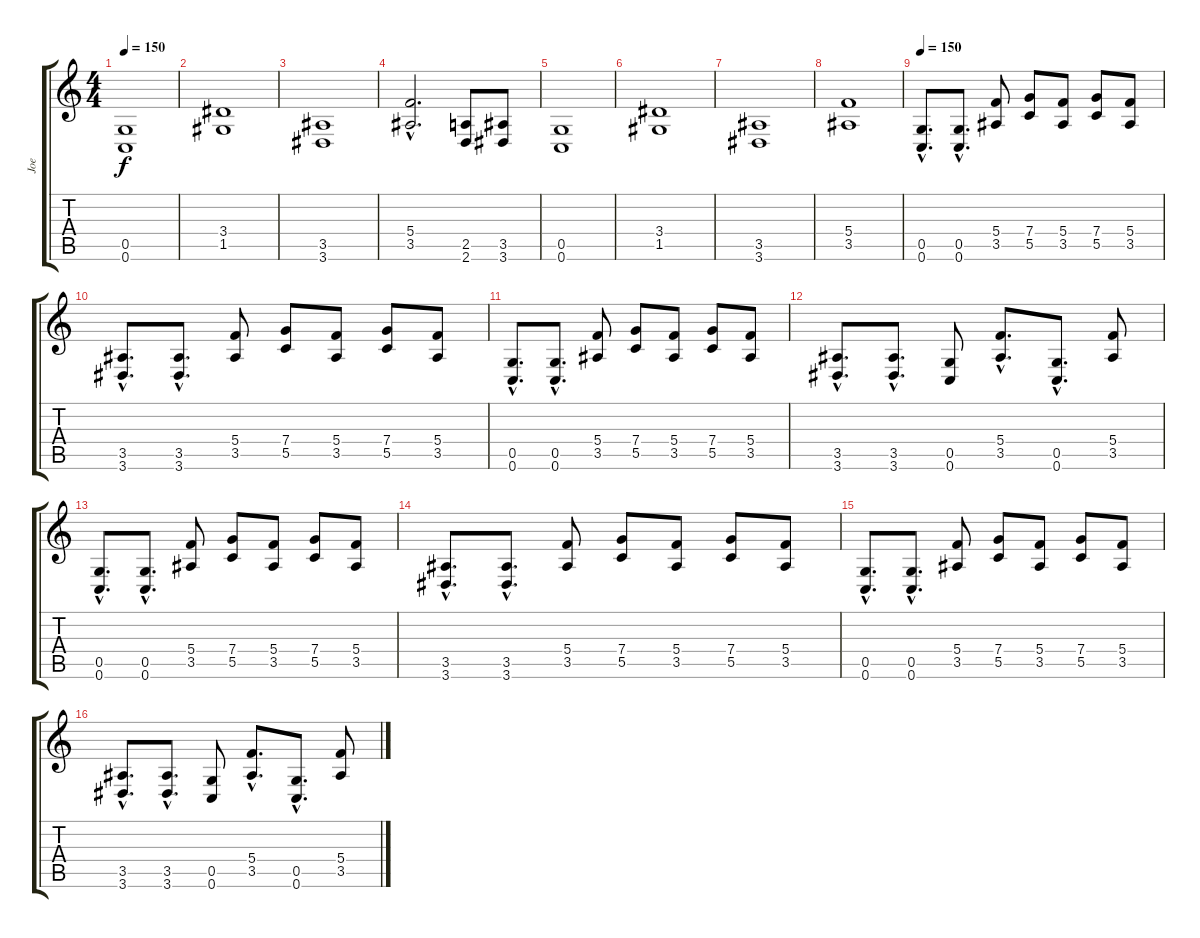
\track ("Joe" "Joe") {instrument distortionguitar}
\staff {score tabs}
\tuning (D4 A3 F3 C3 G2 C2) {hide}
\ts (4 4)
\tempo 150
\clef g2
\ks c
(0.5 0.6).1{dy f} |
(3.4 1.5).1 |
(3.5 3.6).1 |
(5.4{hac} 3.5{hac}).2{d} (2.5 2.6).8 (3.5 3.6).8 |
(0.5 0.6).1 |
(3.4 1.5).1 |
(3.5 3.6).1 |
(5.4 3.5).1 |
\tempo 150
(0.5{hac} 0.6{hac}).8{d} (0.5{hac} 0.6{hac}).8{d} (5.4 3.5).8 (7.4 5.5).8 (5.4 3.5).8 (7.4 5.5).8 (5.4 3.5).8 |
(3.5{hac} 3.6{hac}).8{d} (3.5{hac} 3.6{hac}).8{d} (5.4 3.5).8 (7.4 5.5).8 (5.4 3.5).8 (7.4 5.5).8 (5.4 3.5).8 |
(0.5{hac} 0.6{hac}).8{d} (0.5{hac} 0.6{hac}).8{d} (5.4 3.5).8 (7.4 5.5).8 (5.4 3.5).8 (7.4 5.5).8 (5.4 3.5).8 |
(3.5{hac} 3.6{hac}).8{d} (3.5{hac} 3.6{hac}).8{d} (0.5 0.6).8 (5.4{hac} 3.5{hac}).8{d} (0.5{hac} 0.6{hac}).8{d} (5.4 3.5).8 |
(0.5{hac} 0.6{hac}).8{d} (0.5{hac} 0.6{hac}).8{d} (5.4 3.5).8 (7.4 5.5).8 (5.4 3.5).8 (7.4 5.5).8 (5.4 3.5).8 |
(3.5{hac} 3.6{hac}).8{d} (3.5{hac} 3.6{hac}).8{d} (5.4 3.5).8 (7.4 5.5).8 (5.4 3.5).8 (7.4 5.5).8 (5.4 3.5).8 |
(0.5{hac} 0.6{hac}).8{d} (0.5{hac} 0.6{hac}).8{d} (5.4 3.5).8 (7.4 5.5).8 (5.4 3.5).8 (7.4 5.5).8 (5.4 3.5).8 |
(3.5{hac} 3.6{hac}).8{d} (3.5{hac} 3.6{hac}).8{d} (0.5 0.6).8 (5.4{hac} 3.5{hac}).8{d} (0.5{hac} 0.6{hac}).8{d} (5.4 3.5).8
